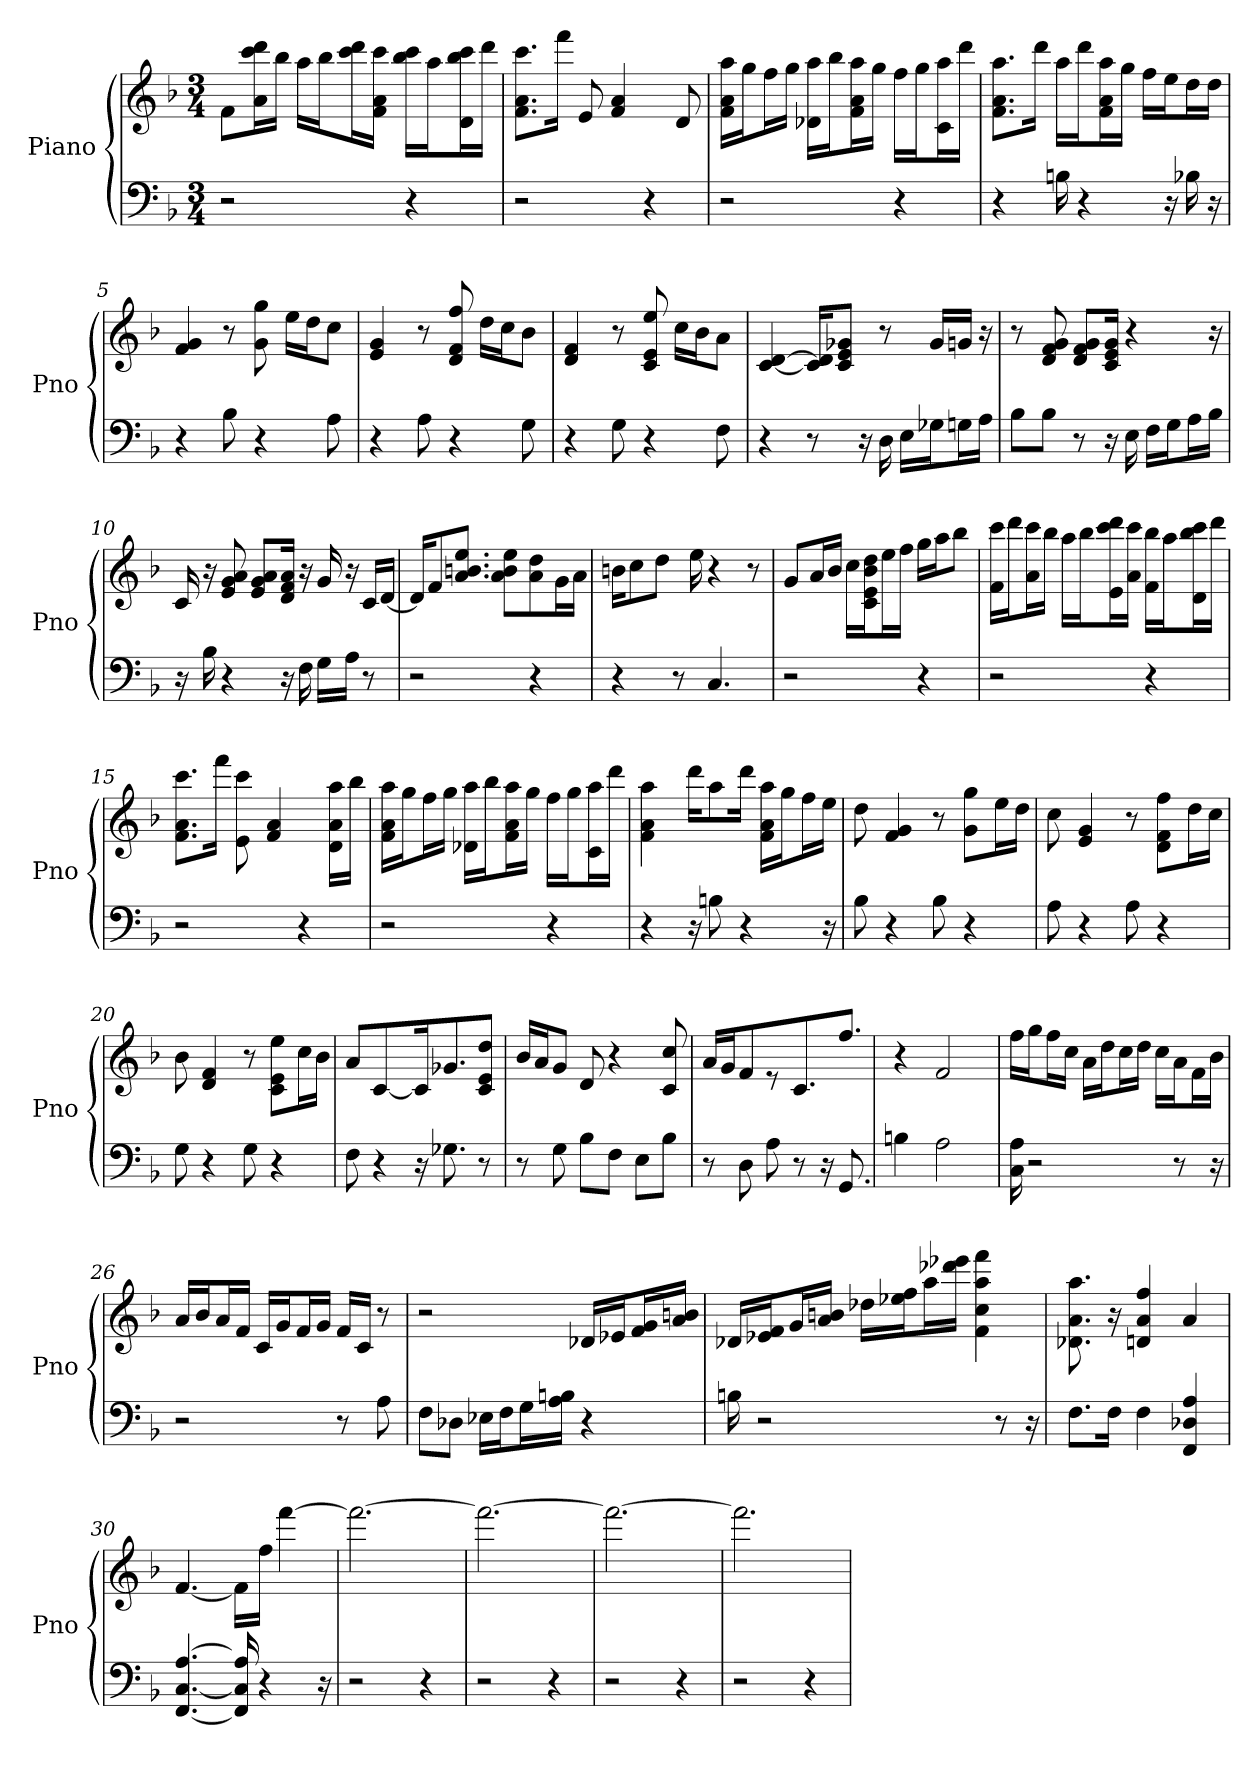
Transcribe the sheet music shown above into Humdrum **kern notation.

**kern	**kern
*part1	*part1
*staff2	*staff1
*I"Piano	*
*I'Pno	*
*clefF4	*clefG2
*k[b-]	*k[b-]
*F:	*F:
*M3/4	*M3/4
*MM68	*MM68
=1	=1
2r	8f\L
.	16ddd\ 16a\ 16ccc\L
.	16bb-\JJ
.	16aa\LL
.	16bb-\J
.	16ccc\ 16ddd\L
.	16a\ 16ccc\ 16f\JJ
4r	16ccc\ 16bb-\LL
.	16aa\J
.	16bb-\ 16d\ 16ccc\L
.	16ddd\JJ
=2	=2
2r	8.ccc\ 8.a\ 8.f\L
.	16fff\Jk
.	8e
.	4f 4a
4r	.
.	8d
=3	=3
2r	16aa\ 16f\ 16a\LL
.	16gg\J
.	16ff\L
.	16gg\JJ
.	16d-\ 16aa\LL
.	16bb-\J
.	16aa\ 16f\ 16a\L
.	16gg\JJ
4r	16ff\LL
.	16gg\J
.	16c\ 16aa\L
.	16ddd\JJ
=4	=4
4r	8.aa\ 8.f\ 8.a\L
.	16ddd\Jk
16B	16aa\LL
4r	16ddd\J
.	16f\ 16a\ 16aa\L
.	16gg\JJ
.	16ff\LL
16r	16ee\J
16B-	16dd\L
16r	16dd\JJ
=5	=5
4r	4g 4f
8B-	8r
4r	8gg 8g
.	16ee\LL
.	16dd\J
8A	8cc\J
=6	=6
4r	4g 4e
8A	8r
4r	8ff 8f 8d
.	16dd\LL
.	16cc\J
8G	8b-\J
=7	=7
4r	4d 4f
8G	8r
4r	8ee 8e 8c
.	16cc\LL
.	16b-\J
8F	8a\J
=8	=8
4r	[4c [4d
8r	16c]/ 16d]/KL
.	8g-/ 8c/ 8e/J
16r	.
16D	8r
16E\LL	.
16G-\J	16g-/LL
16G\L	16g/JJ
16A\JJ	16r
=9	=9
8B-\L	8r
8B-\J	8g 8d 8f
8r	8g/ 8d/ 8f/L
16r	16g/ 16c/ 16e/Jk
16E	4r
16F\LL	.
16G\J	.
16A\L	.
16B-\JJ	16r
=10	=10
16r	16c
16B-	16r
4r	8a 8g 8e
.	8e/ 8g/ 8a/L
16r	16a/ 16f/ 16d/Jk
16F	16r
16G\LL	16g
16A\JJ	16r
8r	16c/LL
.	[16d/JJ
=11	=11
2r	16d/KL]
.	8f/
.	8.b/ 8.a/ 8.ee/J
.	8ee\ 8a\ 8b\L
4r	8dd\ 8a\
.	16g\L
.	16a\JJ
=12	=12
4r	16b\KL
.	8cc\
.	8dd\J
8r	.
.	16ee
4.C	4r
.	8r
=13	=13
2r	8g/L
.	16a/L
.	16b-/JJ
.	16cc\LL
.	16dd\ 16b-\ 16e\ 16c\J
.	16ee\L
.	16ff\JJ
4r	16gg\LL
.	16aa\J
.	8bb-\J
=14	=14
2r	16ccc\ 16f\LL
.	16ddd\J
.	16a\ 16ccc\L
.	16bb-\JJ
.	16aa\LL
.	16bb-\J
.	16ccc\ 16e\ 16ddd\L
.	16a\ 16ccc\JJ
4r	16f\ 16bb-\LL
.	16aa\J
.	16bb-\ 16d\ 16ccc\L
.	16ddd\JJ
=15	=15
2r	8.f\ 8.ccc\ 8.a\L
.	16fff\Jk
.	8e 8ccc
.	4f 4a
4r	.
.	16a\ 16d\ 16aa\LL
.	16bb-\JJ
=16	=16
2r	16aa\ 16a\ 16f\LL
.	16gg\J
.	16ff\L
.	16gg\JJ
.	16aa\ 16d-\LL
.	16bb-\J
.	16a\ 16f\ 16aa\L
.	16gg\JJ
4r	16ff\LL
.	16gg\J
.	16c\ 16aa\L
.	16ddd\JJ
=17	=17
4r	4f 4a 4aa
16r	16ddd\KL
8B	8aa\
4r	16ddd\Jk
.	16aa\ 16a\ 16f\LL
.	16gg\J
.	16ff\L
16r	16ee\JJ
=18	=18
8B-	8dd
4r	4g 4f
8B-	8r
4r	8gg\ 8g\L
.	16ee\L
.	16dd\JJ
=19	=19
8A	8cc
4r	4g 4e
8A	8r
4r	8ff\ 8f\ 8d\L
.	16dd\L
.	16cc\JJ
=20	=20
8G	8b-
4r	4f 4d
8G	8r
4r	8ee\ 8e\ 8c\L
.	16cc\L
.	16b-\JJ
=21	=21
8F	8a
4r	[4c
16r	16c/KL]
8.G-	8.g-/J
8r	8e 8dd 8cJ
=22	=22
8r	16b-/LL
.	16a/J
8G	8g/J
8B-\L	8d
8F\J	4r
8E\L	.
8B-\J	8c 8cc
=23	=23
8r	16a/LL
.	16g/J
8D	8f/J
8A	8r
8r	8.c
16r	.
8.GG	8.ffJ
=24	=24
4B	4r
2A	2f
=25	=25
16A 16C	16ff\LL
2r	16gg\J
.	16ff\L
.	16cc\JJ
.	16a\LL
.	16dd\J
.	16cc\L
.	16dd\JJ
.	16cc\LL
8r	16a\J
.	16f\L
16r	16b-\JJ
=26	=26
2r	16a/LL
.	16b-/J
.	16a/L
.	16f/JJ
.	16c/LL
.	16g/J
.	16f/L
.	16g/JJ
8r	16f/LL
.	16c/JJ
8A	8r
=27	=27
8F\L	2r
8D-\J	.
16E-\LL	.
16F\J	.
16G\L	.
16A\ 16B\JJ	.
4r	16d-/LL
.	16e-/J
.	16f/ 16g/L
.	16a/ 16b/JJ
=28	=28
16B	16d-/LL
2r	16e-/ 16f/J
.	16g/L
.	16a/ 16b/JJ
.	16dd-\LL
.	16ee-\ 16ff\J
.	16aa\L
.	16ddd-\ 16eee-\JJ
.	4aa 4f 4cc 4fff
8r	.
16r	.
=29	=29
8.F\L	8.a 8.aa 8.d-
16F\Jk	16r
4F	4a 4d 4ff
4A 4D- 4FF	4a
=30	=30
[4.A [4.C [4.FF	[4.f
16A] 16C] 16FF]	16f\LL]
4r	16ff\JJ
.	[4fff
16r	.
=31	=31
2r	2.fff_
4r	.
=32	=32
2r	2.fff_
4r	.
=33	=33
2r	2.fff_
4r	.
=34	=34
2r	2.fff]
4r	.
=	=
*-	*-
